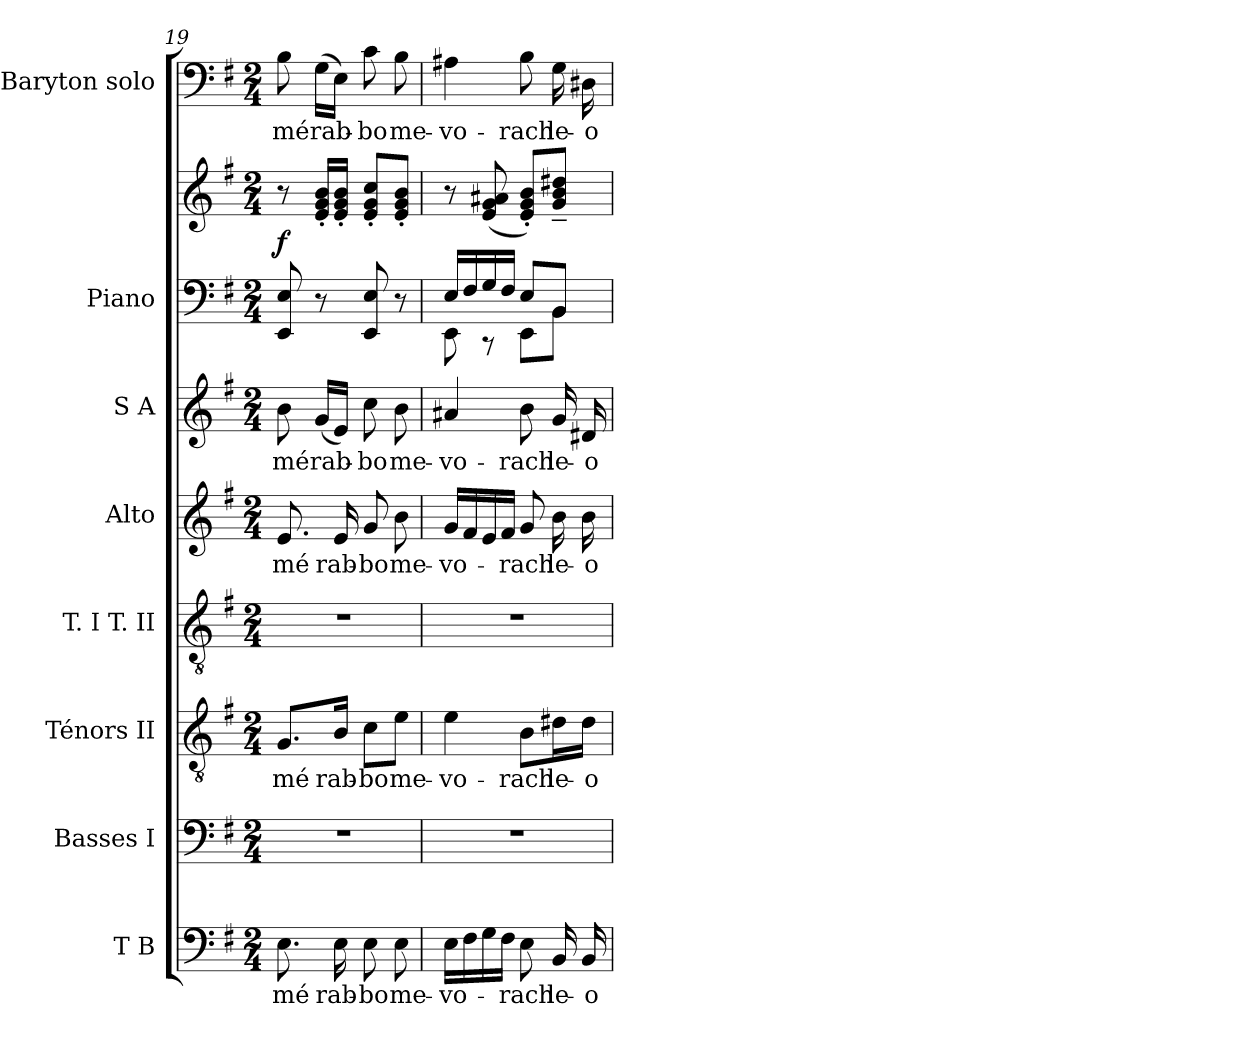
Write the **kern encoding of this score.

**kern	**text	**kern	**kern	**text	**kern	**kern	**text	**kern	**text	**kern	**kern	**dynam	**kern	**text
*part8	*part8	*part7	*part6	*part6	*part5	*part4	*part4	*part3	*part3	*part2	*part2	*part2	*part1	*part1
*staff9	*staff9	*staff8	*staff7	*staff7	*staff6	*staff5	*staff5	*staff4	*staff4	*staff3	*staff2	*staff2/3	*staff1	*staff1
*I"T B	*	*I"Basses I	*I"Ténors II	*	*I"T. I T. II	*I"Alto	*	*I"S A	*	*I"Piano	*	*	*I"Baryton solo	*
*I'B. 2	*	*I'B. 1	*I'T. 2	*	*I'T. 1	*I'A.	*	*I'S.	*	*I'P.	*	*	*I'Bar.	*
*clefF4	*	*clefF4	*clefGv2	*	*clefGv2	*clefG2	*	*clefG2	*	*clefF4	*clefG2	*	*clefF4	*
*	*	*	*ITrd7c12	*	*ITrd7c12	*	*	*	*	*	*	*	*	*
*k[f#]	*	*k[f#]	*k[f#]	*	*k[f#]	*k[f#]	*	*k[f#]	*	*k[f#]	*k[f#]	*	*k[f#]	*
*e:	*	*e:	*e:	*	*e:	*e:	*	*e:	*	*e:	*e:	*	*e:	*
*M2/4	*	*M2/4	*M2/4	*	*M2/4	*M2/4	*	*M2/4	*	*M2/4	*M2/4	*	*M2/4	*
=19	=19	=19	=19	=19	=19	=19	=19	=19	=19	=19	=19	=19	=19	=19
!	!LO:LY:b:color=#000000	!LO:N:vis=1	!	!	!	!	!	!	!	!	!	!	!	!
!	!	!	!	!LO:LY:b:color=#000000	!LO:N:vis=1	!	!	!	!	!	!	!	!	!
!	!	!	!	!	!	!	!LO:LY:b:color=#000000	!	!	!	!	!	!	!
!	!	!	!	!	!	!	!	!	!LO:LY:b:color=#000000	!	!	!	!	!
!	!	!	!	!	!	!	!	!	!	!	!	!	!	!LO:LY:b:color=#000000
8.Ei\	-mé	2r	8.GGi/L	-mé	2r	8.ei/	-mé	8bi\	-mé	8EEi/ 8Ei	8r	f	8Bi\	-mé
!	!	!	!	!	!	!	!	!	!LO:LY:b:color=#000000	!	!	!	!	!
!	!	!	!	!	!	!	!	!	!	!	!	!	!	!LO:LY:b:color=#000000
.	.	.	.	.	.	.	.	(16gi/LL	rab-	8r	16ei/' 16gi' 16bi'LL	.	(16Gi\LL	rab-
!	!LO:LY:b:color=#000000	!	!	!	!	!	!	!	!	!	!	!	!	!
!	!	!	!	!LO:LY:b:color=#000000	!	!	!	!	!	!	!	!	!	!
!	!	!	!	!	!	!	!LO:LY:b:color=#000000	!	!	!	!	!	!	!
16Ei\	rab-	.	16BBi/Jk	rab-	.	16ei/	rab-	16ei/JJ)	.	.	16ei/' 16gi' 16bi'JJ	.	16Ei\JJ)	.
!	!LO:LY:b:color=#000000	!	!	!	!	!	!	!	!	!	!	!	!	!
!	!	!	!	!LO:LY:b:color=#000000	!	!	!	!	!	!	!	!	!	!
!	!	!	!	!	!	!	!LO:LY:b:color=#000000	!	!	!	!	!	!	!
!	!	!	!	!	!	!	!	!	!LO:LY:b:color=#000000	!	!	!	!	!
!	!	!	!	!	!	!	!	!	!	!	!	!	!	!LO:LY:b:color=#000000
8Ei\	-bo	.	8Ci\L	-bo	.	8gi/	-bo	8cci\	-bo	8EEi/ 8Ei	8ei/' 8gi' 8cci'L	.	8ci\	-bo
!	!LO:LY:b:color=#000000	!	!	!	!	!	!	!	!	!	!	!	!	!
!	!	!	!	!LO:LY:b:color=#000000	!	!	!	!	!	!	!	!	!	!
!	!	!	!	!	!	!	!LO:LY:b:color=#000000	!	!	!	!	!	!	!
!	!	!	!	!	!	!	!	!	!LO:LY:b:color=#000000	!	!	!	!	!
!	!	!	!	!	!	!	!	!	!	!	!	!	!	!LO:LY:b:color=#000000
8Ei\	me-	.	8Ei\J	me-	.	8bi\	me-	8bi\	me-	8r	8ei/' 8gi' 8bi'J	.	8Bi\	me-
=20	=20	=20	=20	=20	=20	=20	=20	=20	=20	=20	=20	=20	=20	=20
!	!LO:LY:b:color=#000000	!LO:N:vis=1	!	!	!	!	!	!	!	!	!	!	!	!
!	!	!	!	!LO:LY:b:color=#000000	!LO:N:vis=1	!	!	!	!	!	!	!	!	!
!	!	!	!	!	!	!	!LO:LY:b:color=#000000	!	!	!	!	!	!	!
!	!	!	!	!	!	!	!	!	!LO:LY:b:color=#000000	!	!	!	!	!
*	*	*	*	*	*	*	*	*	*	*^	*	*	*	*
!	!	!	!	!	!	!	!	!	!	!	!	!	!	!	!LO:LY:b:color=#000000
16Ei\LL	-vo-	2r	4Ei\	-vo-	2r	16gi/LL	-vo-	4a#Xi/	-vo-	16Ei/LL	8EEi\	8r	.	4A#Xi\	-vo-
16F#i\	.	.	.	.	.	16f#i/	.	.	.	16F#i/	.	.	.	.	.
16Gi\	.	.	.	.	.	16ei/	.	.	.	16Gi/	8r	(8ei/ 8gi 8a#Xi	.	.	.
16F#i\JJ	.	.	.	.	.	16f#i/JJ	.	.	.	16F#i/JJ	.	.	.	.	.
!	!LO:LY:b:color=#000000	!	!	!	!	!	!	!	!	!	!	!	!	!	!
!	!	!	!	!LO:LY:b:color=#000000	!	!	!	!	!	!	!	!	!	!	!
!	!	!	!	!	!	!	!LO:LY:b:color=#000000	!	!	!	!	!	!	!	!
!	!	!	!	!	!	!	!	!	!LO:LY:b:color=#000000	!	!	!	!	!	!
!	!	!	!	!	!	!	!	!	!	!	!	!	!	!	!LO:LY:b:color=#000000
8Ei\	-rach	.	8BBi\L	-rach	.	8gi/	-rach	8bi\	-rach	8Ei/L	8EEi\L	8ei/' 8gi' 8bi'L)	.	8Bi\	-rach
!	!LO:LY:b:color=#000000	!	!	!	!	!	!	!	!	!	!	!	!	!	!
!	!	!	!	!LO:LY:b:color=#000000	!	!	!	!	!	!	!	!	!	!	!
!	!	!	!	!	!	!	!LO:LY:b:color=#000000	!	!	!	!	!	!	!	!
!	!	!	!	!	!	!	!	!	!LO:LY:b:color=#000000	!	!	!	!	!	!
!	!	!	!	!	!	!	!	!	!	!	!	!	!	!	!LO:LY:b:color=#000000
16BBi/	le-	.	16D#Xi\L	le-	.	16bi\	le-	16gi/	le-	8BBi/J	8BBi\J	8gi/~ 8bi~ 8dd#Xi~J	.	16Gi\	le-
!	!LO:LY:b:color=#000000	!	!	!	!	!	!	!	!	!	!	!	!	!	!
!	!	!	!	!LO:LY:b:color=#000000	!	!	!	!	!	!	!	!	!	!	!
!	!	!	!	!	!	!	!LO:LY:b:color=#000000	!	!	!	!	!	!	!	!
!	!	!	!	!	!	!	!	!	!LO:LY:b:color=#000000	!	!	!	!	!	!
!	!	!	!	!	!	!	!	!	!	!	!	!	!	!	!LO:LY:b:color=#000000
16BBi/	-o-	.	16D#i\JJ	-o-	.	16bi\	-o-	16d#Xi/	-o-	.	.	.	.	16D#Xi\	-o-
*	*	*	*	*	*	*	*	*	*	*v	*v	*	*	*	*
=	=	=	=	=	=	=	=	=	=	=	=	=	=	=
*-	*-	*-	*-	*-	*-	*-	*-	*-	*-	*-	*-	*-	*-	*-
